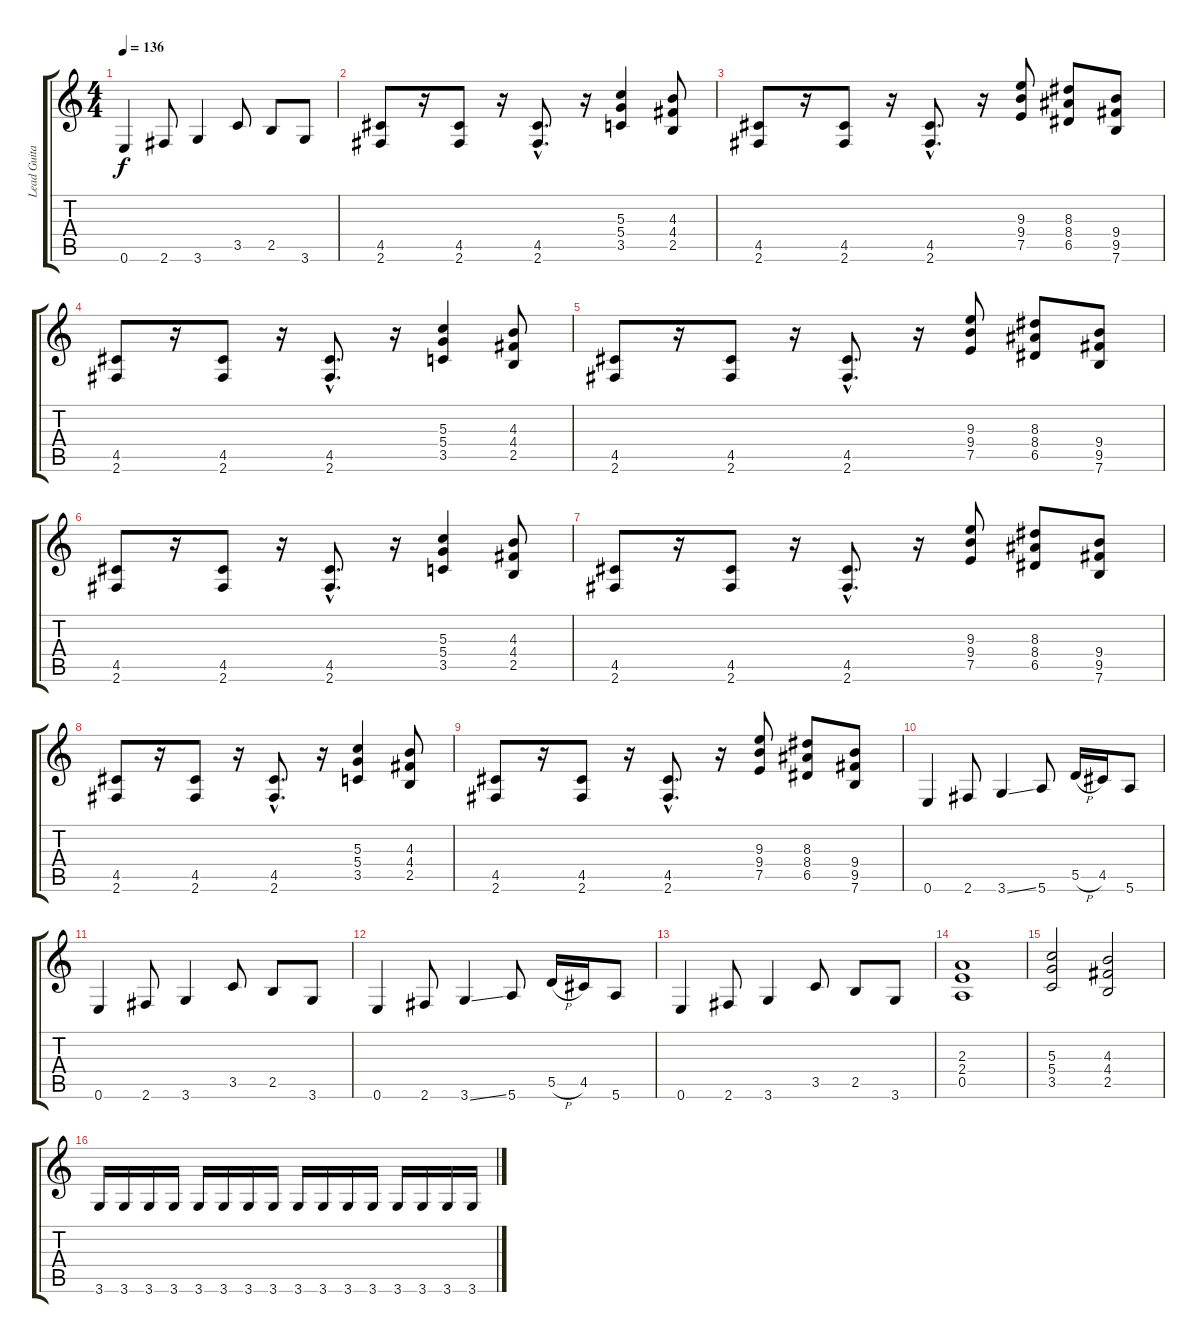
\track ("Lead Guitar" "Lead Guita") {instrument overdrivenguitar}
\staff {score tabs}
\tuning (E4 B3 G3 D3 A2 E2) {hide}
\ts (4 4)
\tempo 136
\clef g2
\ks c
0.6.4{dy f} 2.6.8 3.6.4 3.5.8 2.5.8 3.6.8 |
(4.5 2.6).8 r.16 (4.5 2.6).8 r.16 (4.5{hac} 2.6{hac}).8{d} r.16 (5.3 5.4 3.5).4 (4.3 4.4 2.5).8 |
(4.5 2.6).8 r.16 (4.5 2.6).8 r.16 (4.5{hac} 2.6{hac}).8{d} r.16 (9.3 9.4 7.5).8 (8.3 8.4 6.5).8 (9.4 9.5 7.6).8 |
(4.5 2.6).8 r.16 (4.5 2.6).8 r.16 (4.5{hac} 2.6{hac}).8{d} r.16 (5.3 5.4 3.5).4 (4.3 4.4 2.5).8 |
(4.5 2.6).8 r.16 (4.5 2.6).8 r.16 (4.5{hac} 2.6{hac}).8{d} r.16 (9.3 9.4 7.5).8 (8.3 8.4 6.5).8 (9.4 9.5 7.6).8 |
(4.5 2.6).8 r.16 (4.5 2.6).8 r.16 (4.5{hac} 2.6{hac}).8{d} r.16 (5.3 5.4 3.5).4 (4.3 4.4 2.5).8 |
(4.5 2.6).8 r.16 (4.5 2.6).8 r.16 (4.5{hac} 2.6{hac}).8{d} r.16 (9.3 9.4 7.5).8 (8.3 8.4 6.5).8 (9.4 9.5 7.6).8 |
(4.5 2.6).8 r.16 (4.5 2.6).8 r.16 (4.5{hac} 2.6{hac}).8{d} r.16 (5.3 5.4 3.5).4 (4.3 4.4 2.5).8 |
(4.5 2.6).8 r.16 (4.5 2.6).8 r.16 (4.5{hac} 2.6{hac}).8{d} r.16 (9.3 9.4 7.5).8 (8.3 8.4 6.5).8 (9.4 9.5 7.6).8 |
0.6.4 2.6.8 3.6{ss}.4 5.6.8 5.5{h}.16 4.5.16 5.6.8 |
0.6.4 2.6.8 3.6.4 3.5.8 2.5.8 3.6.8 |
0.6.4 2.6.8 3.6{ss}.4 5.6.8 5.5{h}.16 4.5.16 5.6.8 |
0.6.4 2.6.8 3.6.4 3.5.8 2.5.8 3.6.8 |
(2.3 2.4 0.5).1 |
(5.3 5.4 3.5).2 (4.3 4.4 2.5).2 |
3.6.16 3.6.16 3.6.16 3.6.16 3.6.16 3.6.16 3.6.16 3.6.16 3.6.16 3.6.16 3.6.16 3.6.16 3.6.16 3.6.16 3.6.16 3.6.16
